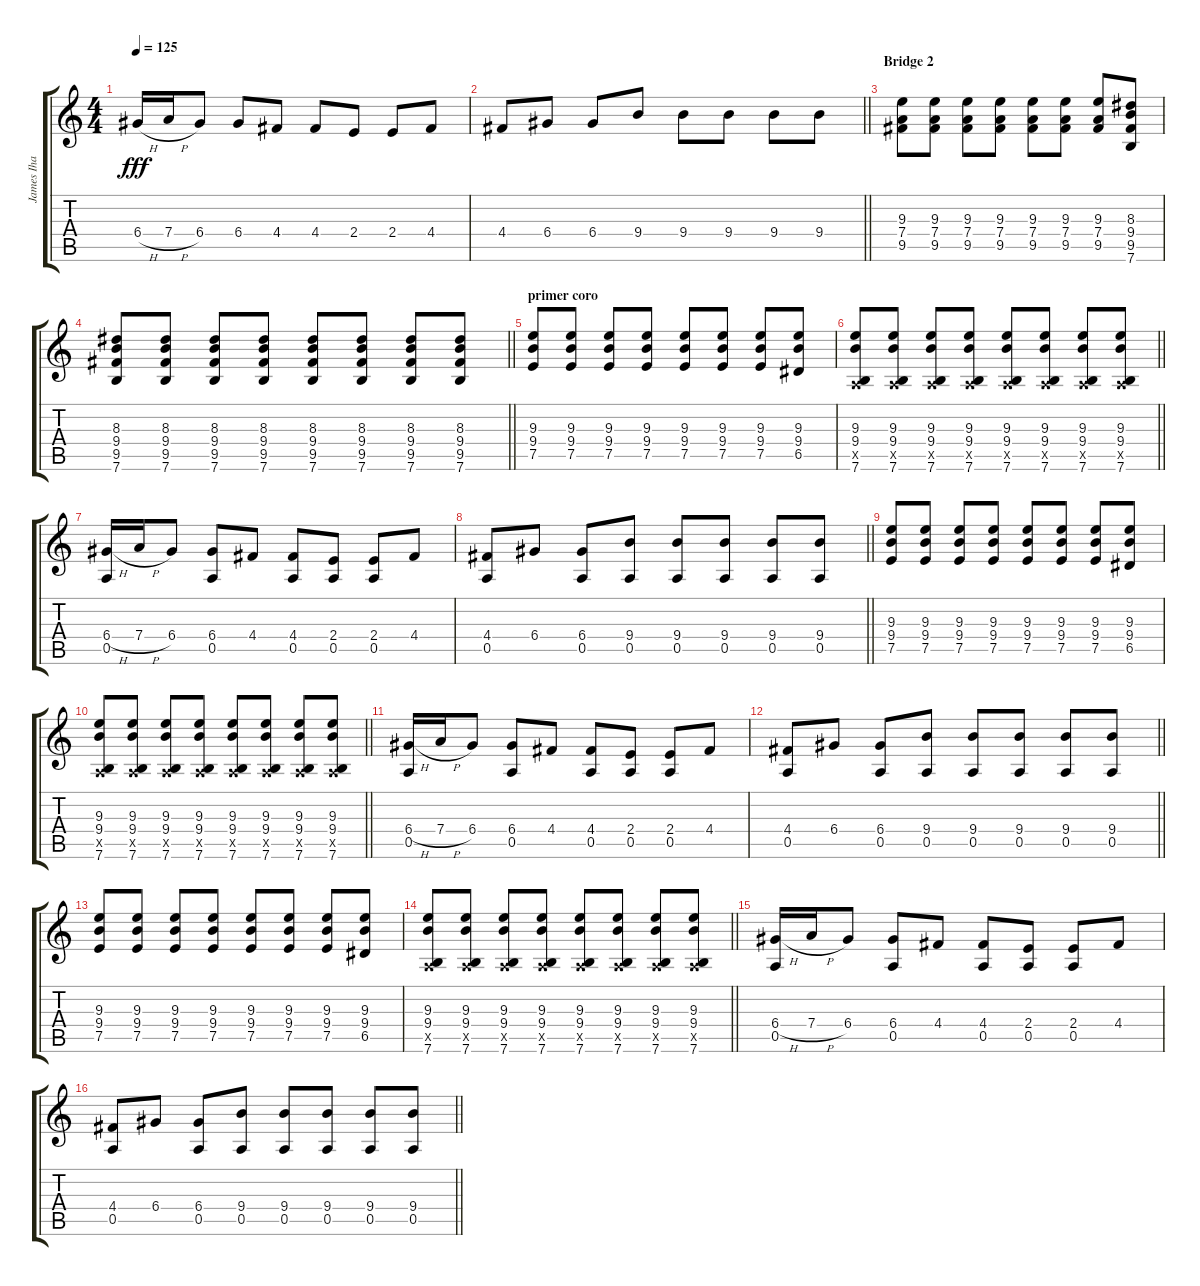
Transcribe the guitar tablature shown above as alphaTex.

\track ("James Iha" "James Iha") {instrument overdrivenguitar}
\staff {score tabs}
\tuning (E4 B3 G3 D3 A2 E2) {hide}
\ts (4 4)
\tempo 125
\clef g2
\ks c
6.4{h}.16{dy fff} 7.4{h}.16 6.4.8 6.4.8 4.4.8 4.4.8 2.4.8 2.4.8 4.4.8 |
\barLineRight lightlight
4.4.8 6.4.8 6.4.8 9.4.8 9.4.8 9.4.8 9.4.8 9.4.8 |
\section ("" "Bridge 2")
(9.3 7.4 9.5).8 (9.3 7.4 9.5).8 (9.3 7.4 9.5).8 (9.3 7.4 9.5).8 (9.3 7.4 9.5).8 (9.3 7.4 9.5).8 (9.3 7.4 9.5).8 (8.3 9.4 9.5 7.6).8 |
\barLineRight lightlight
(8.3 9.4 9.5 7.6).8 (8.3 9.4 9.5 7.6).8 (8.3 9.4 9.5 7.6).8 (8.3 9.4 9.5 7.6).8 (8.3 9.4 9.5 7.6).8 (8.3 9.4 9.5 7.6).8 (8.3 9.4 9.5 7.6).8 (8.3 9.4 9.5 7.6).8 |
\section ("" "primer coro")
(9.3 9.4 7.5).8 (9.3 9.4 7.5).8 (9.3 9.4 7.5).8 (9.3 9.4 7.5).8 (9.3 9.4 7.5).8 (9.3 9.4 7.5).8 (9.3 9.4 7.5).8 (9.3 9.4 6.5).8 |
\barLineRight lightlight
(9.3 9.4 0.5{x} 7.6).8 (9.3 9.4 0.5{x} 7.6).8 (9.3 9.4 0.5{x} 7.6).8 (9.3 9.4 0.5{x} 7.6).8 (9.3 9.4 0.5{x} 7.6).8 (9.3 9.4 0.5{x} 7.6).8 (9.3 9.4 0.5{x} 7.6).8 (9.3 9.4 0.5{x} 7.6).8 |
(6.4{h} 0.5).16 7.4{h}.16 6.4.8 (6.4 0.5).8 4.4.8 (4.4 0.5).8 (2.4 0.5).8 (2.4 0.5).8 4.4.8 |
\barLineRight lightlight
(4.4 0.5).8 6.4.8 (6.4 0.5).8 (9.4 0.5).8 (9.4 0.5).8 (9.4 0.5).8 (9.4 0.5).8 (9.4 0.5).8 |
(9.3 9.4 7.5).8 (9.3 9.4 7.5).8 (9.3 9.4 7.5).8 (9.3 9.4 7.5).8 (9.3 9.4 7.5).8 (9.3 9.4 7.5).8 (9.3 9.4 7.5).8 (9.3 9.4 6.5).8 |
\barLineRight lightlight
(9.3 9.4 0.5{x} 7.6).8 (9.3 9.4 0.5{x} 7.6).8 (9.3 9.4 0.5{x} 7.6).8 (9.3 9.4 0.5{x} 7.6).8 (9.3 9.4 0.5{x} 7.6).8 (9.3 9.4 0.5{x} 7.6).8 (9.3 9.4 0.5{x} 7.6).8 (9.3 9.4 0.5{x} 7.6).8 |
(6.4{h} 0.5).16 7.4{h}.16 6.4.8 (6.4 0.5).8 4.4.8 (4.4 0.5).8 (2.4 0.5).8 (2.4 0.5).8 4.4.8 |
\barLineRight lightlight
(4.4 0.5).8 6.4.8 (6.4 0.5).8 (9.4 0.5).8 (9.4 0.5).8 (9.4 0.5).8 (9.4 0.5).8 (9.4 0.5).8 |
(9.3 9.4 7.5).8 (9.3 9.4 7.5).8 (9.3 9.4 7.5).8 (9.3 9.4 7.5).8 (9.3 9.4 7.5).8 (9.3 9.4 7.5).8 (9.3 9.4 7.5).8 (9.3 9.4 6.5).8 |
\barLineRight lightlight
(9.3 9.4 0.5{x} 7.6).8 (9.3 9.4 0.5{x} 7.6).8 (9.3 9.4 0.5{x} 7.6).8 (9.3 9.4 0.5{x} 7.6).8 (9.3 9.4 0.5{x} 7.6).8 (9.3 9.4 0.5{x} 7.6).8 (9.3 9.4 0.5{x} 7.6).8 (9.3 9.4 0.5{x} 7.6).8 |
(6.4{h} 0.5).16 7.4{h}.16 6.4.8 (6.4 0.5).8 4.4.8 (4.4 0.5).8 (2.4 0.5).8 (2.4 0.5).8 4.4.8 |
\barLineRight lightlight
(4.4 0.5).8 6.4.8 (6.4 0.5).8 (9.4 0.5).8 (9.4 0.5).8 (9.4 0.5).8 (9.4 0.5).8 (9.4 0.5).8
